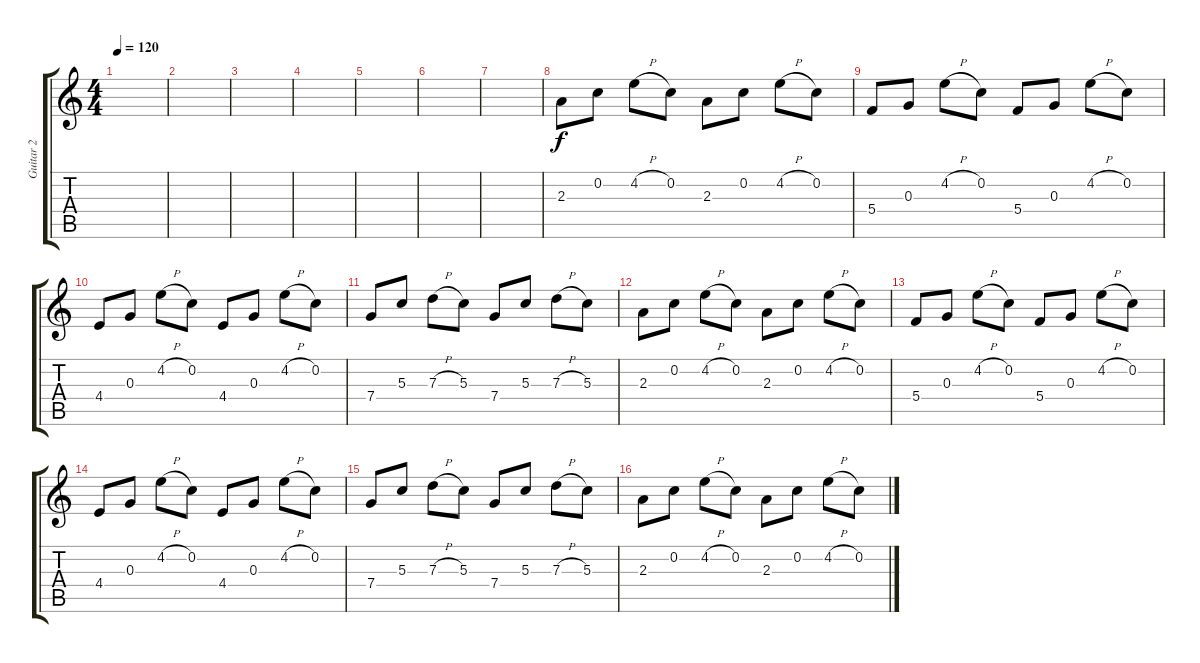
\track ("Guitar 2" "Guitar 2") {instrument acousticguitarsteel}
\staff {score tabs}
\tuning (E4 C4 G3 C3 G2 C2) {hide}
\ts (4 4)
\tempo 120
\clef g2
\ks c
|
|
|
|
|
|
|
2.3.8 0.2.8 4.2{h}.8 0.2.8 2.3.8 0.2.8 4.2{h}.8 0.2.8 |
5.4.8 0.3.8 4.2{h}.8 0.2.8 5.4.8 0.3.8 4.2{h}.8 0.2.8 |
4.4.8 0.3.8 4.2{h}.8 0.2.8 4.4.8 0.3.8 4.2{h}.8 0.2.8 |
7.4.8 5.3.8 7.3{h}.8 5.3.8 7.4.8 5.3.8 7.3{h}.8 5.3.8 |
2.3.8 0.2.8 4.2{h}.8 0.2.8 2.3.8 0.2.8 4.2{h}.8 0.2.8 |
5.4.8 0.3.8 4.2{h}.8 0.2.8 5.4.8 0.3.8 4.2{h}.8 0.2.8 |
4.4.8 0.3.8 4.2{h}.8 0.2.8 4.4.8 0.3.8 4.2{h}.8 0.2.8 |
7.4.8 5.3.8 7.3{h}.8 5.3.8 7.4.8 5.3.8 7.3{h}.8 5.3.8 |
2.3.8 0.2.8 4.2{h}.8 0.2.8 2.3.8 0.2.8 4.2{h}.8 0.2.8
